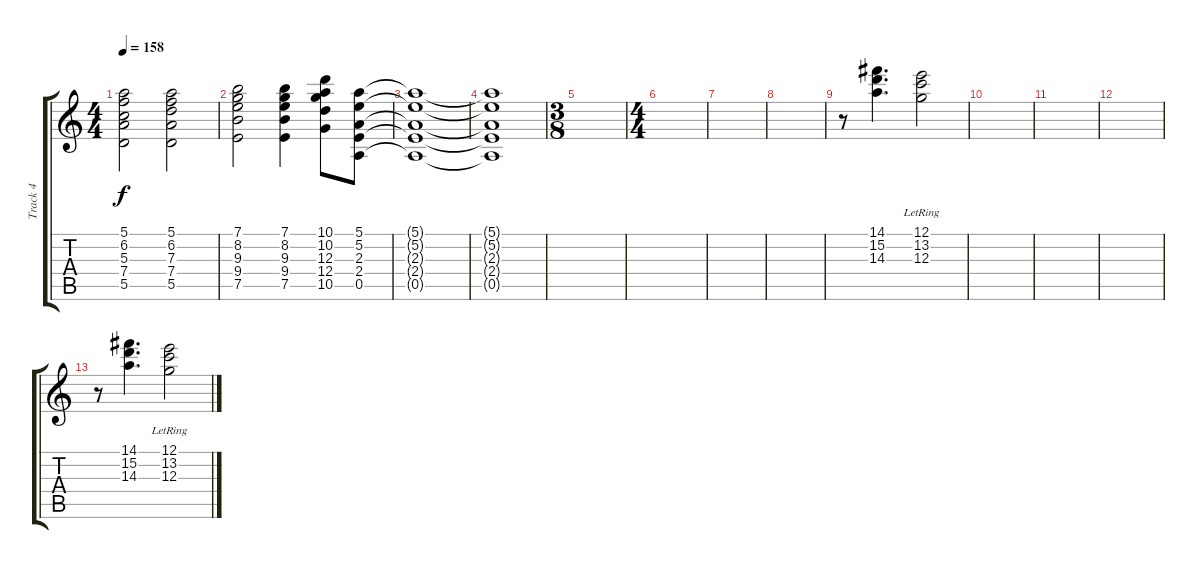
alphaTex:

\track ("Track 4" "Track 4") {instrument electricguitarclean}
\staff {score tabs}
\tuning (E4 B3 G3 D3 A2 E2) {hide}
\ts (4 4)
\tempo 158
\clef g2
\ks c
(5.1 6.2 5.3 7.4 5.5).2{dy f} (5.1 6.2 7.3 7.4 5.5).2 |
(7.1 8.2 9.3 9.4 7.5).2 (7.1 8.2 9.3 9.4 7.5).4 (10.1 10.2 12.3 12.4 10.5).8 (5.1 5.2 2.3 2.4 0.5).8 |
(5.1{t} 5.2{t} 2.3{t} 2.4{t} 0.5{t}).1 |
(5.1{t} 5.2{t} 2.3{t} 2.4{t} 0.5{t}).1 |
\ts (3 8)
|
\ts (4 4)
|
|
|
r.8 (14.1 15.2 14.3).4{d} (12.1{lr} 13.2{lr} 12.3{lr}).2 |
|
|
|
r.8 (14.1 15.2 14.3).4{d} (12.1{lr} 13.2{lr} 12.3{lr}).2
